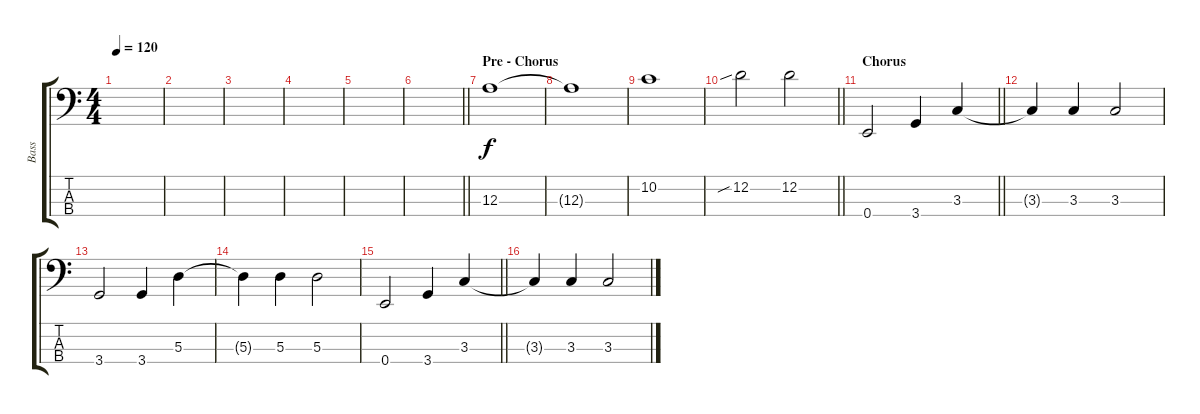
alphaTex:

\track ("Bass" "Bass") {instrument electricbassfinger}
\staff {score tabs}
\tuning (G2 D2 A1 E1) {hide}
\ts (4 4)
\tempo 120
\clef f4
\ks c
|
|
|
|
|
\barLineRight lightlight
|
\section ("" "Pre - Chorus")
12.3.1 |
12.3{t}.1 |
10.2.1 |
\barLineRight lightlight
12.2{sib}.2 12.2.2 |
\section ("" "Chorus")
\barLineRight lightlight
0.4.2 3.4.4 3.3.4 |
3.3{t}.4 3.3.4 3.3.2 |
3.4.2 3.4.4 5.3.4 |
5.3{t}.4 5.3.4 5.3.2 |
\barLineRight lightlight
0.4.2 3.4.4 3.3.4 |
3.3{t}.4 3.3.4 3.3.2
